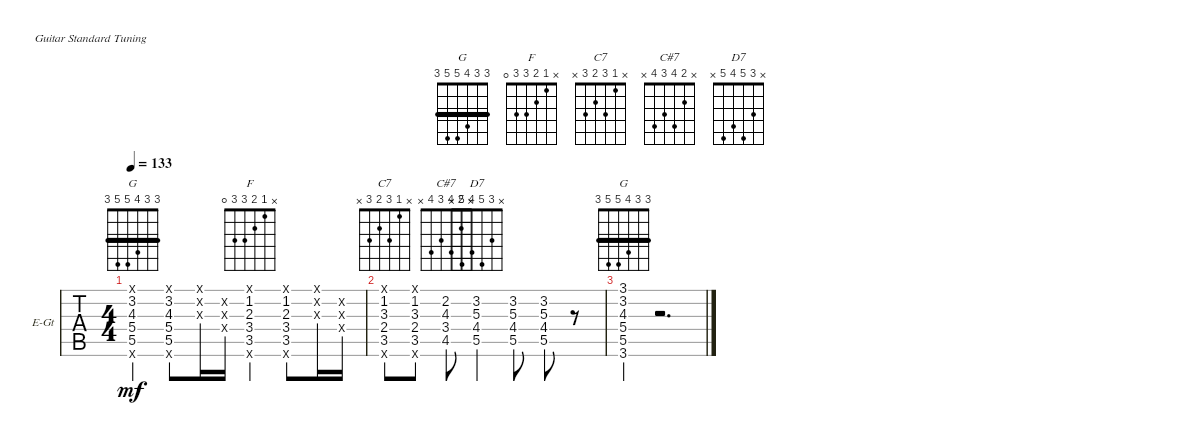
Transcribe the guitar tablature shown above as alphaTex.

\defaultSystemsLayout 4
\bracketExtendMode groupsimilarinstruments
\firstSystemTrackNameOrientation horizontal
\otherSystemsTrackNameOrientation horizontal
\chordDiagramsInScore
\track ("Guitar" "E-Gt") {instrument overdrivenguitar}
\staff {tabs}
\tuning (E4 B3 G3 D3 A2 E2)
\chord ("G" x 3 4 5 5 x) {showfingering false}
\chord ("F" x 1 2 3 3 0) {showfingering false}
\chord ("C7" x 1 3 2 3 x) {showfingering false}
\chord ("C#7" x 2 4 3 4 x) {showfingering false}
\chord ("D7" x 3 5 4 5 x) {showfingering false}
\chord ("G" 3 3 4 5 5 3) {showfingering false barre (3 3)}
\ts (4 4)
\tempo 133
\clef g2
\ks c
(5.5 5.6{x lf 1} 5.4 4.3 3.2 0.1{x}).4{ch "G" dy mf} (5.5 5.6{x} 5.4 4.3 3.2 0.1{x}).8 (0.1{x} 0.2{x} 0.3{x}).16 (0.2{x} 0.3{x} 0.4{x}).16 (3.5 5.6{x lf 1} 3.4 2.3 1.2 0.1{x}).4{ch "F"} (3.5 5.6{x lf 1} 3.4 2.3 1.2 0.1{x}).8 (0.1{x} 0.2{x} 0.3{x}).16 (0.2{x} 0.3{x} 0.4{x}).16 |
(3.5 2.4 3.3 1.2 0.1{x} 0.6{x}).8{ch "C7"} (3.5 2.4 3.3 1.2 0.1{x} 0.6{x}).8 (4.5 3.4 4.3 2.2).8{ch "C#7"} (3.2 5.3 4.4 5.5).4{ch "D7"} (3.2 5.3 4.4 5.5).8 (3.2 5.3 4.4 5.5).8 r.8 |
(3.6{st} 5.5{st} 5.4{st} 4.3{st} 3.2{st} 3.1{st}).4{ch "G"} r.2{d}
